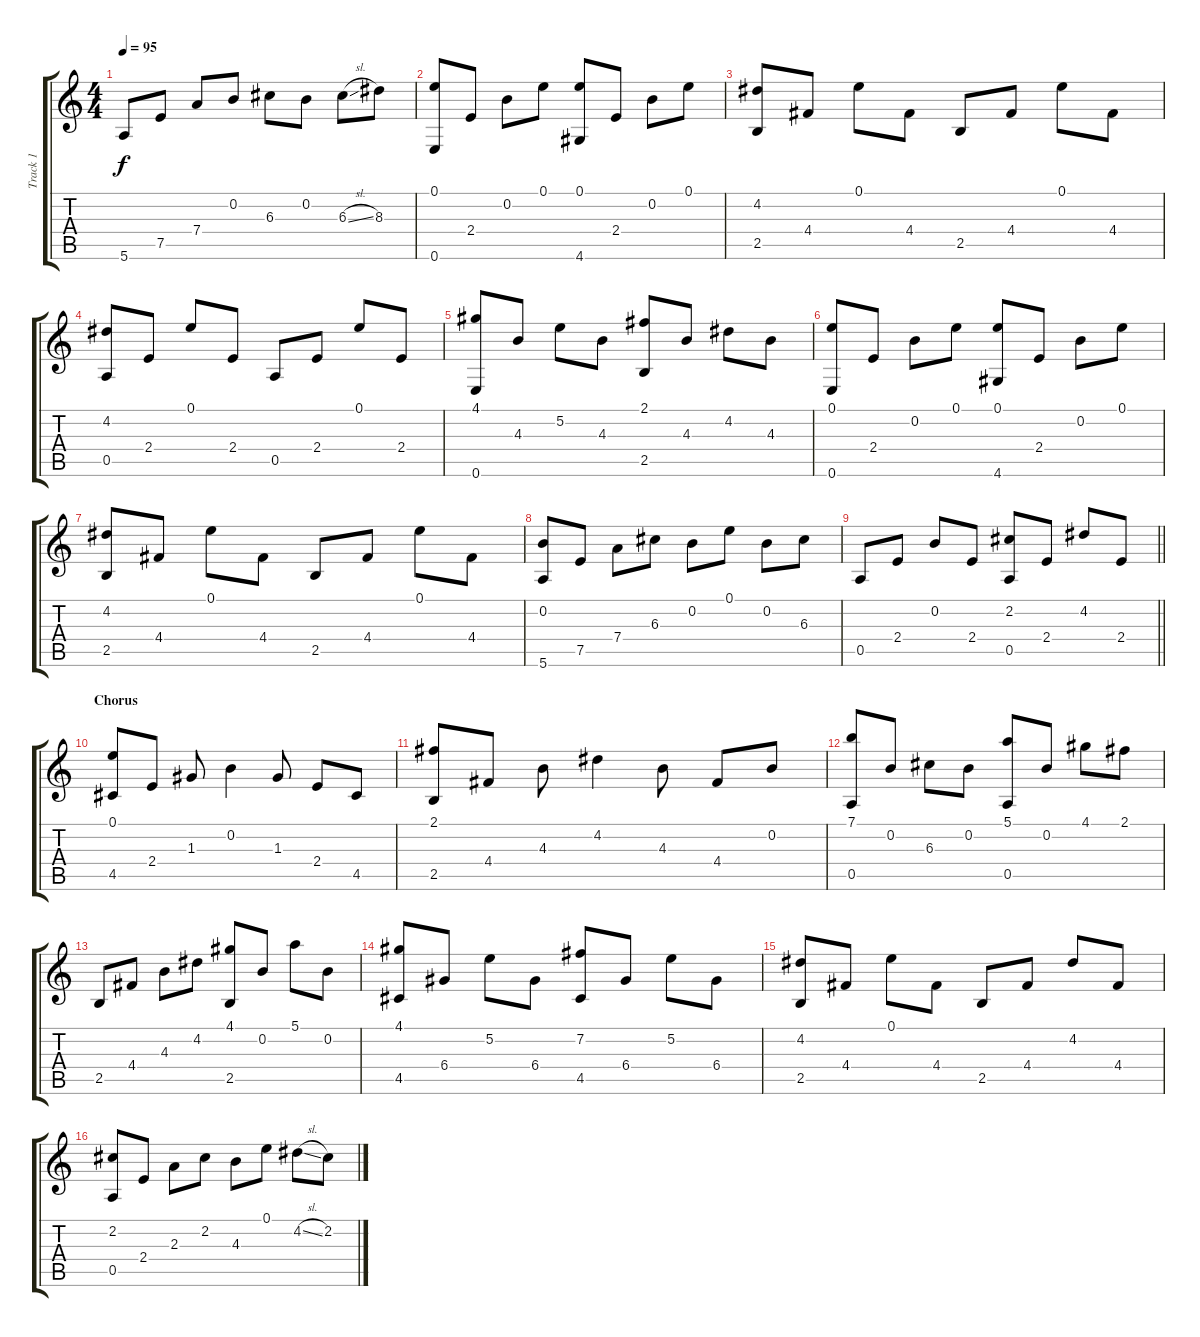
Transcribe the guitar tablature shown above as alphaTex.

\track ("Track 1" "Track 1") {instrument acousticguitarnylon}
\staff {score tabs}
\tuning (E4 B3 G3 D3 A2 E2) {hide}
\ts (4 4)
\tempo 95
\clef g2
\ks c
5.6.8{dy f} 7.5.8 7.4.8 0.2.8 6.3.8 0.2.8 6.3{sl}.8 8.3.8 |
(0.1 0.6).8 2.4.8 0.2.8 0.1.8 (0.1 4.6).8 2.4.8 0.2.8 0.1.8 |
(4.2 2.5).8 4.4.8 0.1.8 4.4.8 2.5.8 4.4.8 0.1.8 4.4.8 |
(4.2 0.5).8 2.4.8 0.1.8 2.4.8 0.5.8 2.4.8 0.1.8 2.4.8 |
(4.1 0.6).8 4.3.8 5.2.8 4.3.8 (2.1 2.5).8 4.3.8 4.2.8 4.3.8 |
(0.1 0.6).8 2.4.8 0.2.8 0.1.8 (0.1 4.6).8 2.4.8 0.2.8 0.1.8 |
(4.2 2.5).8 4.4.8 0.1.8 4.4.8 2.5.8 4.4.8 0.1.8 4.4.8 |
(0.2 5.6).8 7.5.8 7.4.8 6.3.8 0.2.8 0.1.8 0.2.8 6.3.8 |
\barLineRight lightlight
0.5.8 2.4.8 0.2.8 2.4.8 (2.2 0.5).8 2.4.8 4.2.8 2.4.8 |
\section ("" "Chorus")
(0.1 4.5).8 2.4.8 1.3.8 0.2.4 1.3.8 2.4.8 4.5.8 |
(2.1 2.5).8 4.4.8 4.3.8 4.2.4 4.3.8 4.4.8 0.2.8 |
(7.1 0.5).8 0.2.8 6.3.8 0.2.8 (5.1 0.5).8 0.2.8 4.1.8 2.1.8 |
2.5.8 4.4.8 4.3.8 4.2.8 (4.1 2.5).8 0.2.8 5.1.8 0.2.8 |
(4.1 4.5).8 6.4.8 5.2.8 6.4.8 (7.2 4.5).8 6.4.8 5.2.8 6.4.8 |
(4.2 2.5).8 4.4.8 0.1.8 4.4.8 2.5.8 4.4.8 4.2.8 4.4.8 |
(2.2 0.5).8 2.4.8 2.3.8 2.2.8 4.3.8 0.1.8 4.2{sl}.8 2.2.8
